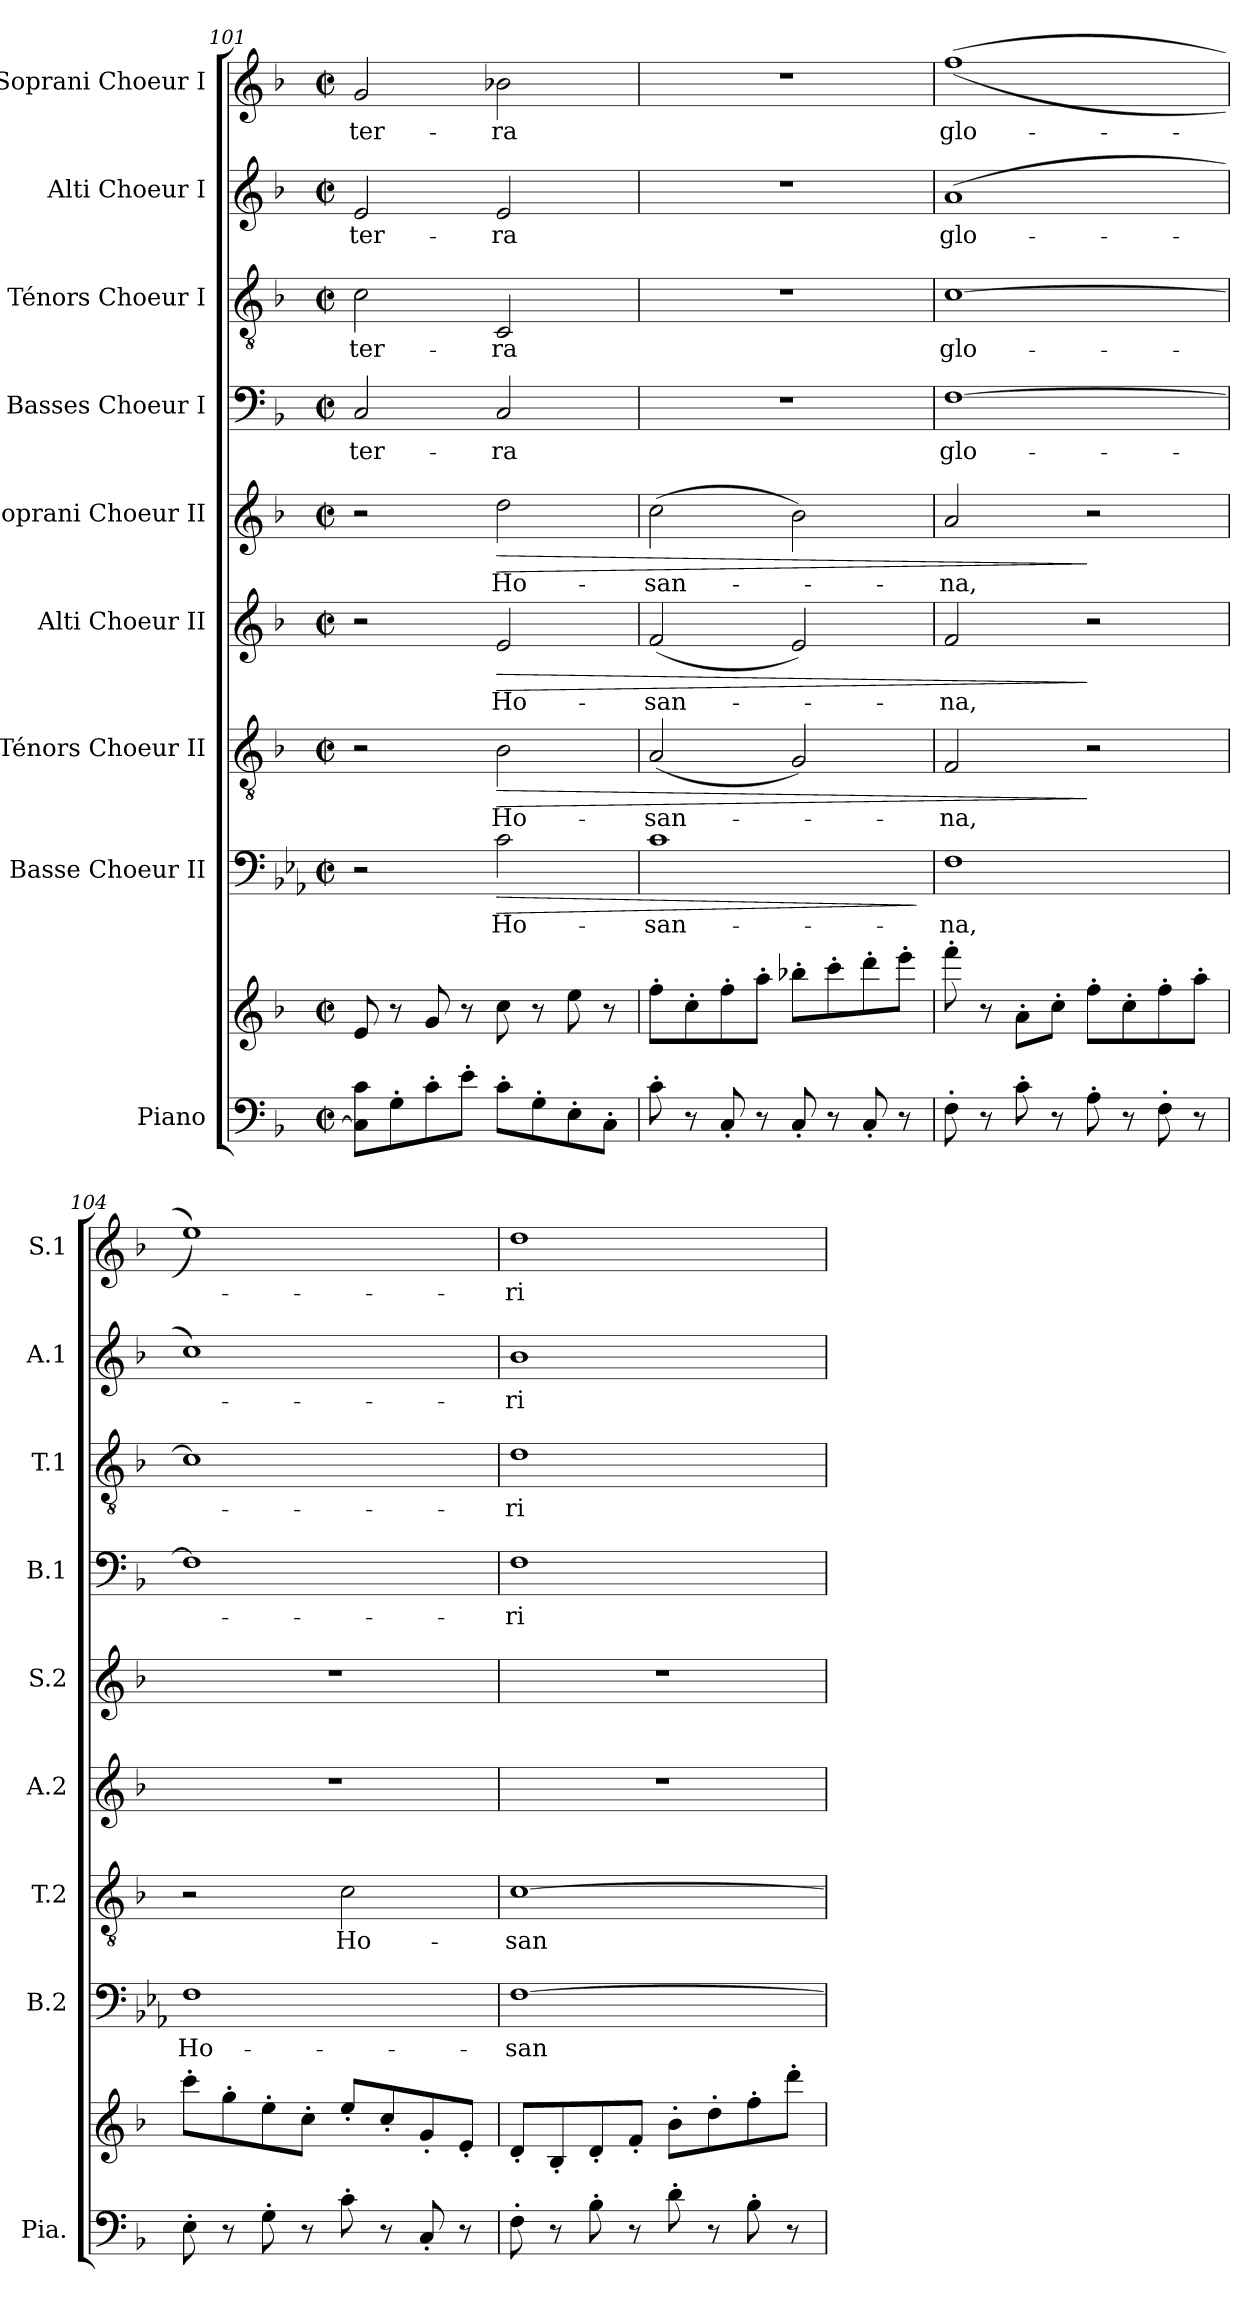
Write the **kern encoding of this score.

**kern	**kern	**kern	**text	**dynam	**kern	**text	**dynam	**kern	**text	**dynam	**kern	**text	**dynam	**kern	**text	**kern	**text	**kern	**text	**kern	**text
*part9	*part9	*part8	*part8	*part8	*part7	*part7	*part7	*part6	*part6	*part6	*part5	*part5	*part5	*part4	*part4	*part3	*part3	*part2	*part2	*part1	*part1
*staff10	*staff9	*staff8	*staff8	*staff8	*staff7	*staff7	*staff7	*staff6	*staff6	*staff6	*staff5	*staff5	*staff5	*staff4	*staff4	*staff3	*staff3	*staff2	*staff2	*staff1	*staff1
*I"Piano	*	*I"Basse Choeur II	*	*	*I"Ténors Choeur II	*	*	*I"Alti Choeur II	*	*	*I"Soprani Choeur II	*	*	*I"Basses Choeur I	*	*I"Ténors Choeur I	*	*I"Alti Choeur I	*	*I"Soprani Choeur I	*
*I'Pia.	*	*I'B.2	*	*	*I'T.2	*	*	*I'A.2	*	*	*I'S.2	*	*	*I'B.1	*	*I'T.1	*	*I'A.1	*	*I'S.1	*
*clefF4	*clefG2	*clefF4	*	*	*clefGv2	*	*	*clefG2	*	*	*clefG2	*	*	*clefF4	*	*clefGv2	*	*clefG2	*	*clefG2	*
*	*	*ITrd8c14	*	*	*	*	*	*	*	*	*	*	*	*	*	*	*	*	*	*	*
*k[b-]	*k[b-]	*k[b-e-a-]	*	*	*k[b-]	*	*	*k[b-]	*	*	*k[b-]	*	*	*k[b-]	*	*k[b-]	*	*k[b-]	*	*k[b-]	*
*M2/2	*M2/2	*M2/2	*	*	*M2/2	*	*	*M2/2	*	*	*M2/2	*	*	*M2/2	*	*M2/2	*	*M2/2	*	*M2/2	*
*met(c|)	*met(c|)	*met(c|)	*	*	*met(c|)	*	*	*met(c|)	*	*	*met(c|)	*	*	*met(c|)	*	*met(c|)	*	*met(c|)	*	*met(c|)	*
=101	=101	=101	=101	=101	=101	=101	=101	=101	=101	=101	=101	=101	=101	=101	=101	=101	=101	=101	=101	=101	=101
*	*	*^	*	*	*^	*	*	*^	*	*	*	*	*	*	*	*	*	*	*	*	*
8C\] 8c\L	8e/	2r	2ryy	.	.	2r	2ryy	.	.	2r	2ryy	.	.	2r	.	.	2Ci/	ter-	2c\	ter-	2e/	ter-	2g/	ter-
8G'\	8r	.	.	.	.	.	.	.	.	.	.	.	.	.	.	.	.	.	.	.	.	.	.	.
8c'\	8g/	.	.	.	.	.	.	.	.	.	.	.	.	.	.	.	.	.	.	.	.	.	.	.
8e'\J	8r	.	.	.	.	.	.	.	.	.	.	.	.	.	.	.	.	.	.	.	.	.	.	.
!	!	!	!	!	!LO:HP:b	!	!	!	!LO:HP:b	!	!	!	!LO:HP:b	!	!	!LO:HP:b	!	!	!	!	!	!	!	!
8c'\L	8cc\	2Ci\	2ryy	Ho-	>	2B-\	2ryy	Ho-	>	2e/	2ryy	Ho-	>	2dd\	Ho-	>	2Ci/	-ra	2C/	-ra	2e/	-ra	2b-X\	-ra
8G'\	8r	.	.	.	.	.	.	.	.	.	.	.	.	.	.	.	.	.	.	.	.	.	.	.
8E'\	8ee\	.	.	.	.	.	.	.	.	.	.	.	.	.	.	.	.	.	.	.	.	.	.	.
8C'\J	8r	.	.	.	.	.	.	.	.	.	.	.	.	.	.	.	.	.	.	.	.	.	.	.
*	*	*v	*v	*	*	*	*	*	*	*v	*v	*	*	*	*	*	*	*	*	*	*	*	*	*
*	*	*	*	*	*v	*v	*	*	*	*	*	*	*	*	*	*	*	*	*	*	*	*
!!LO:PB:g=z
=102	=102	=102	=102	=102	=102	=102	=102	=102	=102	=102	=102	=102	=102	=102	=102	=102	=102	=102	=102	=102	=102
8c'\	8ff'\L	1Ci	-san-	.	(2A/	-san-	.	(2f/	-san-	.	(2cc\	-san-	.	1r	.	1r	.	1r	.	1r	.
8r	8cc'\	.	.	.	.	.	.	.	.	.	.	.	.	.	.	.	.	.	.	.	.
8C'/	8ff'\	.	.	.	.	.	.	.	.	.	.	.	.	.	.	.	.	.	.	.	.
8r	8aa'\J	.	.	.	.	.	.	.	.	.	.	.	.	.	.	.	.	.	.	.	.
8C'/	8bb-X'\L	.	.	.	2G/)	.	.	2e/)	.	.	2b-\)	.	.	.	.	.	.	.	.	.	.
8r	8ccc'\	.	.	.	.	.	.	.	.	.	.	.	.	.	.	.	.	.	.	.	.
8C'/	8ddd'\	.	.	.	.	.	.	.	.	.	.	.	.	.	.	.	.	.	.	.	.
8r	8eee'\J	.	.	.	.	.	.	.	.	.	.	.	.	.	.	.	.	.	.	.	.
.	.	.	.	]	.	.	.	.	.	.	.	.	.	.	.	.	.	.	.	.	.
=103	=103	=103	=103	=103	=103	=103	=103	=103	=103	=103	=103	=103	=103	=103	=103	=103	=103	=103	=103	=103	=103
8F'\	8fff'\	1FFi	-na,	.	2F/	-na,	.	2f/	-na,	.	2a/	-na,	.	[1Fi	glo-	[1c	glo-	(1a	glo-	((1ff	glo-
8r	8r	.	.	.	.	.	.	.	.	.	.	.	.	.	.	.	.	.	.	.	.
8c'\	8a'\L	.	.	.	.	.	.	.	.	.	.	.	.	.	.	.	.	.	.	.	.
8r	8cc'\J	.	.	.	.	.	.	.	.	.	.	.	.	.	.	.	.	.	.	.	.
8A'\	8ff'\L	.	.	.	2r	.	]	2r	.	]	2r	.	]	.	.	.	.	.	.	.	.
8r	8cc'\	.	.	.	.	.	.	.	.	.	.	.	.	.	.	.	.	.	.	.	.
8F'\	8ff'\	.	.	.	.	.	.	.	.	.	.	.	.	.	.	.	.	.	.	.	.
8r	8aa'\J	.	.	.	.	.	.	.	.	.	.	.	.	.	.	.	.	.	.	.	.
=104	=104	=104	=104	=104	=104	=104	=104	=104	=104	=104	=104	=104	=104	=104	=104	=104	=104	=104	=104	=104	=104
8E'\	8ccc'\L	1FFi	Ho-	.	2r	.	.	1r	.	.	1r	.	.	1Fi]	.	1c]	.	1cc)	.	1ee))	.
8r	8gg'\	.	.	.	.	.	.	.	.	.	.	.	.	.	.	.	.	.	.	.	.
8G'\	8ee'\	.	.	.	.	.	.	.	.	.	.	.	.	.	.	.	.	.	.	.	.
8r	8cc'\J	.	.	.	.	.	.	.	.	.	.	.	.	.	.	.	.	.	.	.	.
8c'\	8ee'/L	.	.	.	2c\	Ho-	.	.	.	.	.	.	.	.	.	.	.	.	.	.	.
8r	8cc'/	.	.	.	.	.	.	.	.	.	.	.	.	.	.	.	.	.	.	.	.
8C'/	8g'/	.	.	.	.	.	.	.	.	.	.	.	.	.	.	.	.	.	.	.	.
8r	8e'/J	.	.	.	.	.	.	.	.	.	.	.	.	.	.	.	.	.	.	.	.
=105	=105	=105	=105	=105	=105	=105	=105	=105	=105	=105	=105	=105	=105	=105	=105	=105	=105	=105	=105	=105	=105
8F'\	8d'/L	[1FFi	-san-	.	[1c	-san-	.	1r	.	.	1r	.	.	1Fi	-ri-	1d	-ri-	1b-	-ri-	1dd	-ri-
8r	8B-'/	.	.	.	.	.	.	.	.	.	.	.	.	.	.	.	.	.	.	.	.
8B-'\	8d'/	.	.	.	.	.	.	.	.	.	.	.	.	.	.	.	.	.	.	.	.
8r	8f'/J	.	.	.	.	.	.	.	.	.	.	.	.	.	.	.	.	.	.	.	.
8d'\	8b-'\L	.	.	.	.	.	.	.	.	.	.	.	.	.	.	.	.	.	.	.	.
8r	8dd'\	.	.	.	.	.	.	.	.	.	.	.	.	.	.	.	.	.	.	.	.
8B-'\	8ff'\	.	.	.	.	.	.	.	.	.	.	.	.	.	.	.	.	.	.	.	.
8r	8ddd'\J	.	.	.	.	.	.	.	.	.	.	.	.	.	.	.	.	.	.	.	.
=	=	=	=	=	=	=	=	=	=	=	=	=	=	=	=	=	=	=	=	=	=
*-	*-	*-	*-	*-	*-	*-	*-	*-	*-	*-	*-	*-	*-	*-	*-	*-	*-	*-	*-	*-	*-
